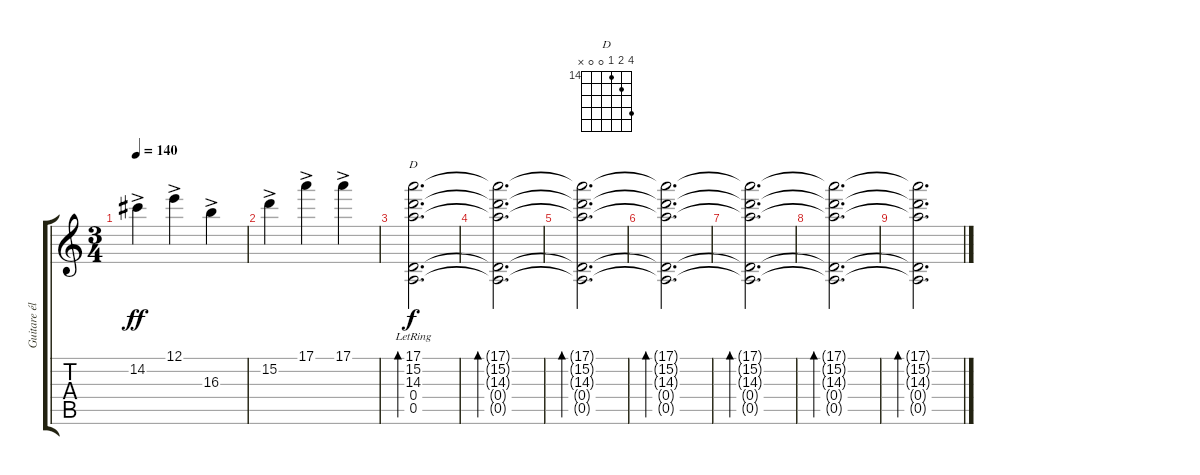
\track ("Guitare électrique" "Guitare él") {instrument overdrivenguitar}
\staff {score tabs}
\tuning (E4 B3 G3 D3 A2 E2) {hide}
\chord ("D" 17 15 14 0 0 x) {firstfret 14}
\ts (3 4)
\tempo 140
\clef g2
\ks c
14.2{ac}.4{dy ff} 12.1{ac}.4 16.3{ac}.4 |
15.2{ac}.4 17.1{ac}.4 17.1{ac}.4 |
(17.1{lr} 15.2 14.3 0.4 0.5).2{d bd 480 ch "D" dy f} |
(17.1{t} 15.2{t} 14.3{t} 0.4{t} 0.5{t}).2{d bd 60} |
(17.1{t} 15.2{t} 14.3{t} 0.4{t} 0.5{t}).2{d bd 60} |
(17.1{t} 15.2{t} 14.3{t} 0.4{t} 0.5{t}).2{d bd 60} |
(17.1{t} 15.2{t} 14.3{t} 0.4{t} 0.5{t}).2{d bd 60} |
(17.1{t} 15.2{t} 14.3{t} 0.4{t} 0.5{t}).2{d bd 60} |
(17.1{t} 15.2{t} 14.3{t} 0.4{t} 0.5{t}).2{d bd 60}
